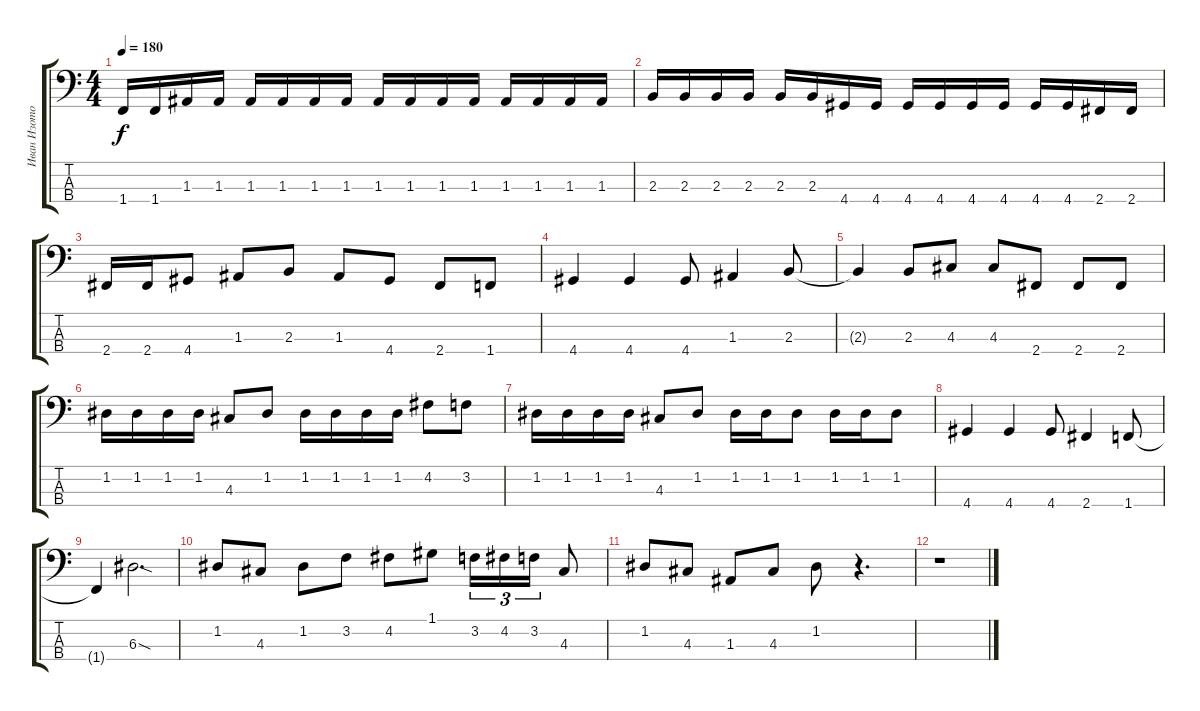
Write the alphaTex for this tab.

\track ("Иван Изотов" "Иван Изото") {instrument electricbasspick}
\staff {score tabs}
\tuning (G2 D2 A1 E1) {hide}
\ts (4 4)
\tempo 180
\clef f4
\ks c
1.4.16{dy f} 1.4.16 1.3.16 1.3.16 1.3.16 1.3.16 1.3.16 1.3.16 1.3.16 1.3.16 1.3.16 1.3.16 1.3.16 1.3.16 1.3.16 1.3.16 |
2.3.16 2.3.16 2.3.16 2.3.16 2.3.16 2.3.16 4.4.16 4.4.16 4.4.16 4.4.16 4.4.16 4.4.16 4.4.16 4.4.16 2.4.16 2.4.16 |
2.4.16 2.4.16 4.4.8 1.3.8 2.3.8 1.3.8 4.4.8 2.4.8 1.4.8 |
4.4.4 4.4.4 4.4.8 1.3.4 2.3.8 |
2.3{t}.4 2.3.8 4.3.8 4.3.8 2.4.8 2.4.8 2.4.8 |
1.2.16 1.2.16 1.2.16 1.2.16 4.3.8 1.2.8 1.2.16 1.2.16 1.2.16 1.2.16 4.2.8 3.2.8 |
1.2.16 1.2.16 1.2.16 1.2.16 4.3.8 1.2.8 1.2.16 1.2.16 1.2.8 1.2.16 1.2.16 1.2.8 |
4.4.4 4.4.4 4.4.8 2.4.4 1.4.8 |
1.4{t}.4 6.3{sod}.2{d} |
1.2.8 4.3.8 1.2.8 3.2.8 4.2.8 1.1.8 3.2.16{tu (3 2)} 4.2.16{tu (3 2)} 3.2.16{tu (3 2)} 4.3.8 |
1.2.8 4.3.8 1.3.8 4.3.8 1.2.8 r.4{d} |
r.1
